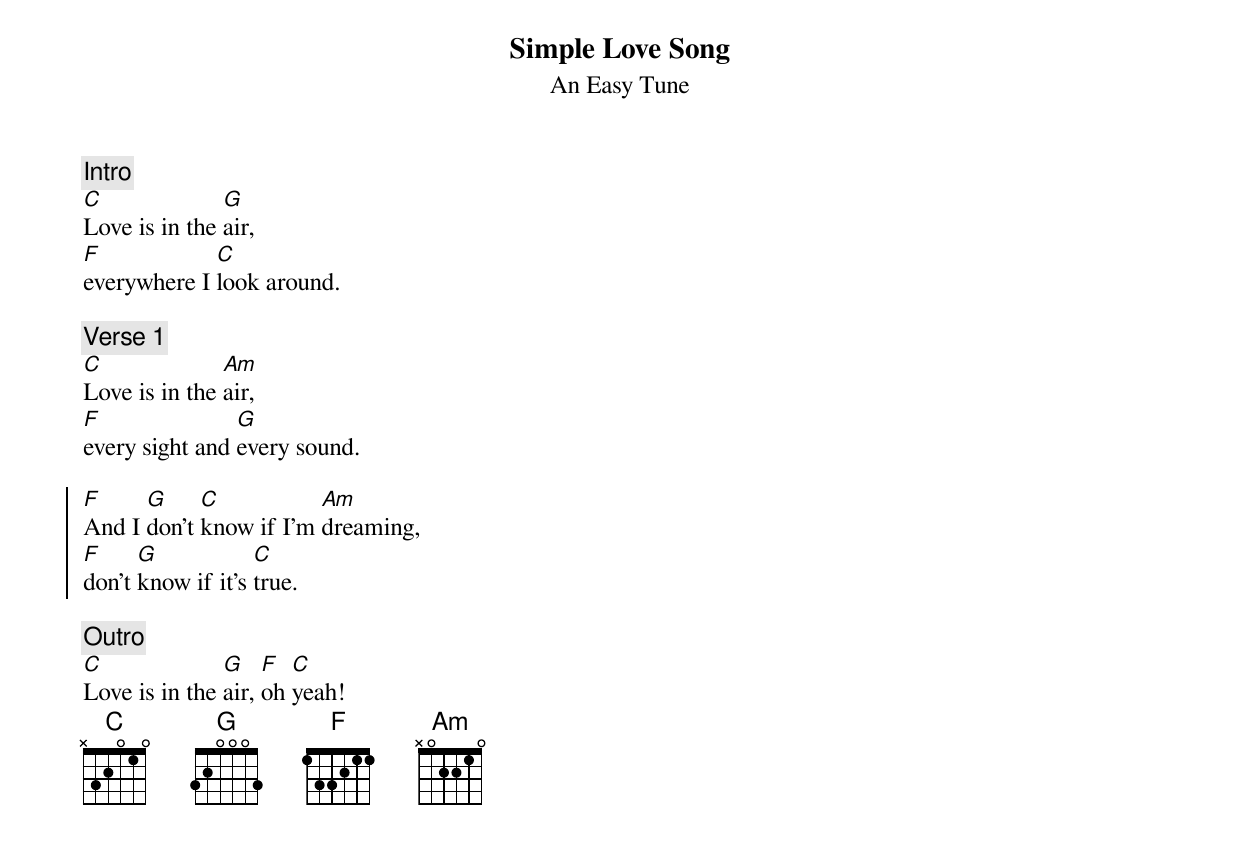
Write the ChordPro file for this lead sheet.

{title: Simple Love Song}
{subtitle: An Easy Tune}
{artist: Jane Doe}
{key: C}
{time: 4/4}

{comment: Intro}
[C]Love is in the [G]air,
[F]everywhere I [C]look around.

{comment: Verse 1}
[C]Love is in the [Am]air,
[F]every sight and [G]every sound.

{start_of_chorus}
[F]And I [G]don’t [C]know if I’m [Am]dreaming,
[F]don’t [G]know if it’s [C]true.
{end_of_chorus}

{comment: Outro}
[C]Love is in the [G]air, [F]oh [C]yeah!
